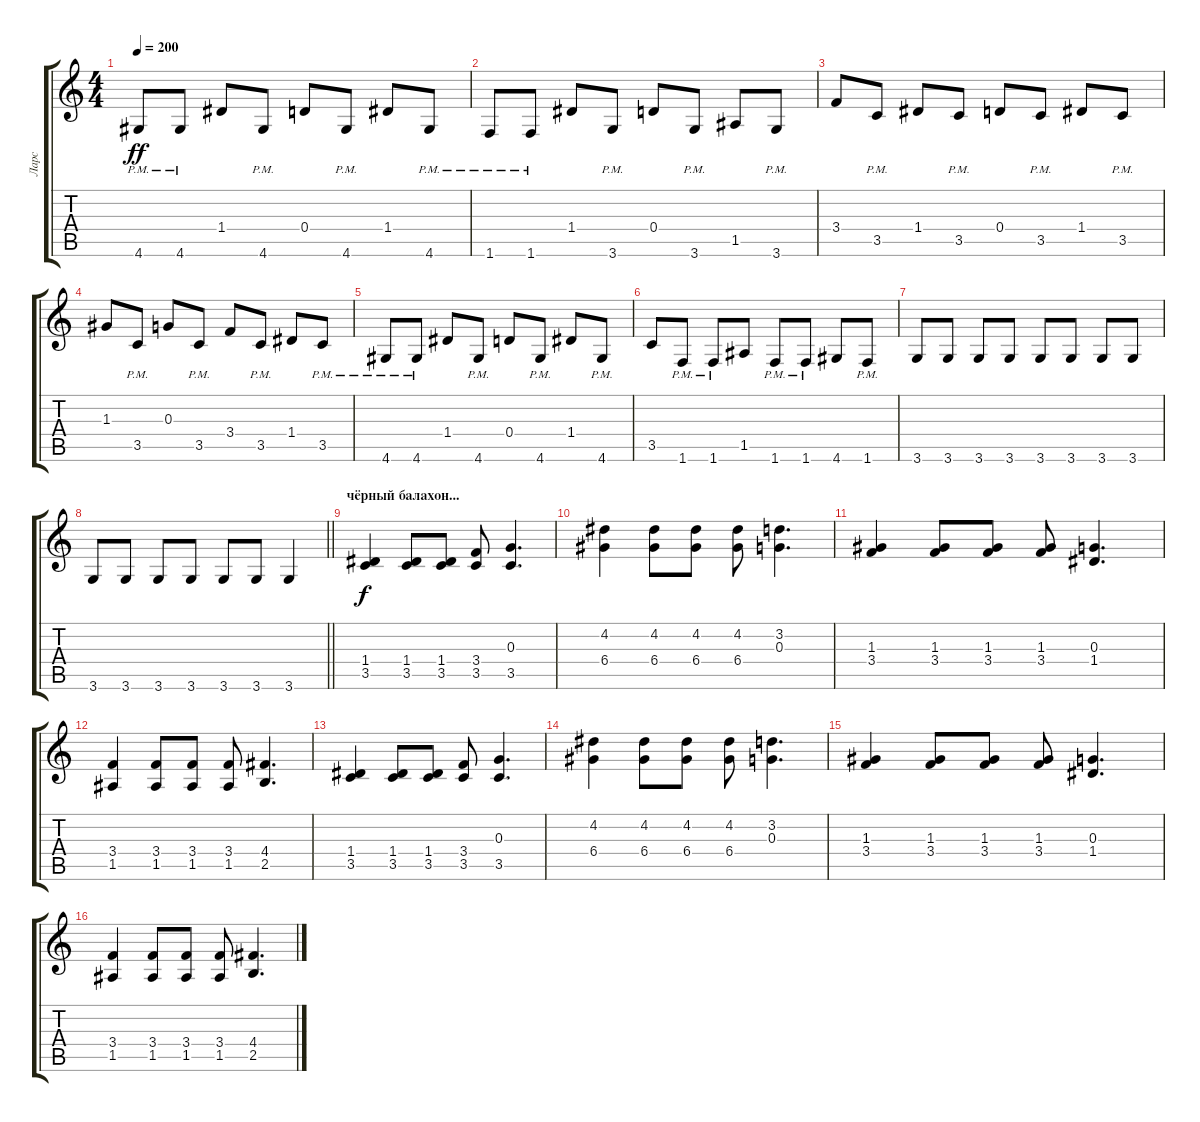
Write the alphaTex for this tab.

\track ("Ларс" "Ларс") {instrument distortionguitar}
\staff {score tabs}
\tuning (E4 B3 G3 D3 A2 E2) {hide}
\ts (4 4)
\tempo 200
\clef g2
\ks c
4.6{pm}.8{dy ff} 4.6{pm}.8 1.4.8 4.6{pm}.8 0.4.8 4.6{pm}.8 1.4.8 4.6{pm}.8 |
1.6{pm}.8 1.6{pm}.8 1.4.8 3.6{pm}.8 0.4.8 3.6{pm}.8 1.5.8 3.6{pm}.8 |
3.4.8 3.5{pm}.8 1.4.8 3.5{pm}.8 0.4.8 3.5{pm}.8 1.4.8 3.5{pm}.8 |
1.3.8 3.5{pm}.8 0.3.8 3.5{pm}.8 3.4.8 3.5{pm}.8 1.4.8 3.5{pm}.8 |
4.6{pm}.8 4.6{pm}.8 1.4.8 4.6{pm}.8 0.4.8 4.6{pm}.8 1.4.8 4.6{pm}.8 |
3.5.8 1.6{pm}.8 1.6{pm}.8 1.5.8 1.6{pm}.8 1.6{pm}.8 4.6.8 1.6{pm}.8 |
3.6.8 3.6.8 3.6.8 3.6.8 3.6.8 3.6.8 3.6.8 3.6.8 |
\barLineRight lightlight
3.6.8 3.6.8 3.6.8 3.6.8 3.6.8 3.6.8 3.6.4 |
\section ("" "чёрный балахон...")
(1.4 3.5).4{dy f} (1.4 3.5).8 (1.4 3.5).8 (3.4 3.5).8 (0.3 3.5).4{d} |
(4.2 6.4).4 (4.2 6.4).8 (4.2 6.4).8 (4.2 6.4).8 (3.2 0.3).4{d} |
(1.3 3.4).4 (1.3 3.4).8 (1.3 3.4).8 (1.3 3.4).8 (0.3 1.4).4{d} |
(3.4 1.5).4 (3.4 1.5).8 (3.4 1.5).8 (3.4 1.5).8 (4.4 2.5).4{d} |
(1.4 3.5).4 (1.4 3.5).8 (1.4 3.5).8 (3.4 3.5).8 (0.3 3.5).4{d} |
(4.2 6.4).4 (4.2 6.4).8 (4.2 6.4).8 (4.2 6.4).8 (3.2 0.3).4{d} |
(1.3 3.4).4 (1.3 3.4).8 (1.3 3.4).8 (1.3 3.4).8 (0.3 1.4).4{d} |
(3.4 1.5).4 (3.4 1.5).8 (3.4 1.5).8 (3.4 1.5).8 (4.4 2.5).4{d}
